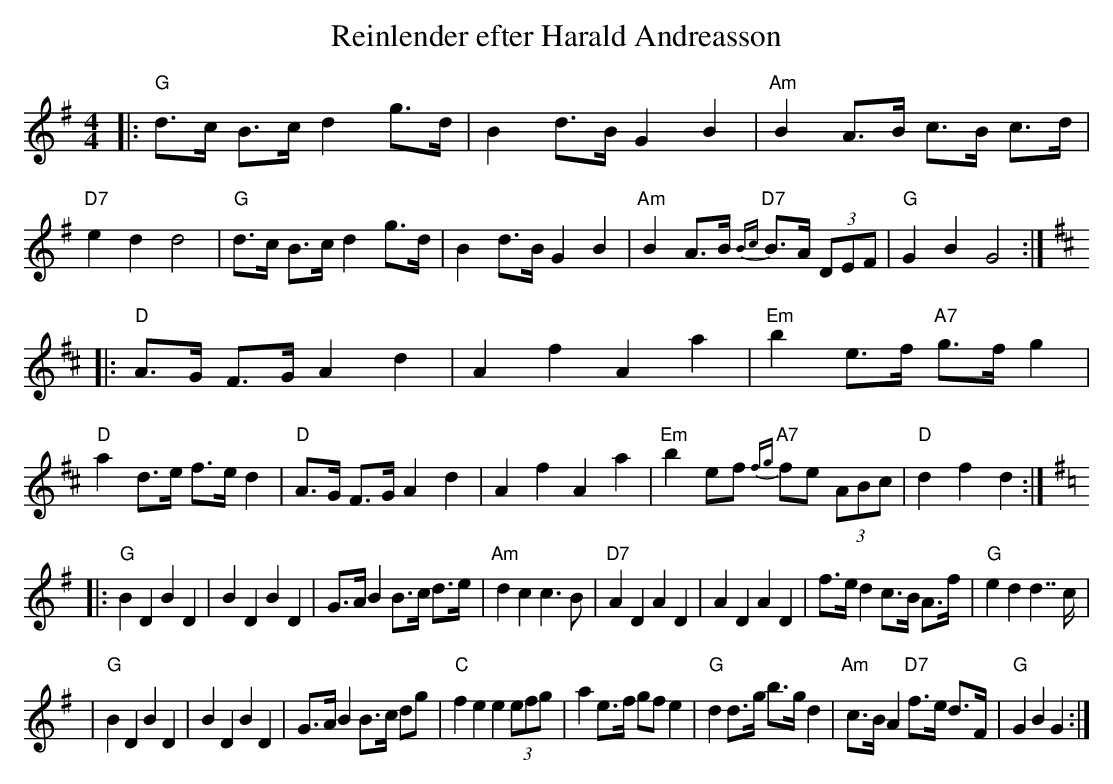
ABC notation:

X:1
T: Reinlender efter Harald Andreasson
M: 4/4
L: 1/8
K: G
|: "G"d>c B>c d2 g>d | B2 d>B G2 B2 | "Am"B2 A>B c>B c>d | "D7"e2 d2 d4 \
|  "G"d>c B>c d2 g>d | B2 d>B G2 B2 | "Am"B2 A>B "D7"{Bc}B>A (3DEF | "G"G2 B2 G4 :|
K: D
|: "D"A>G F>G A2 d2 | A2 f2 A2 a2 | "Em"b2 e>f "A7"g>f g2 | "D"a2 d>e f>e d2 \
|  "D"A>G F>G A2 d2 | A2 f2 A2 a2 | "Em"b2 ef "A7"{fg}fe (3ABc | "D"d2 f2 d2 :|
K: G
|: "G"B2 D2 B2 D2 | B2 D2 B2 D2 | G>A B2 B>c d>e | "Am"d2 c2 c3 B \
| "D7"A2 D2 A2 D2 | A2 D2 A2 D2 | f>e d2 c>B A>f | "G"e2 d2 d7/ c/ |
|  "G"B2 D2 B2 D2 | B2 D2 B2 D2 | G>A B2 B>c dg | "C"f2 e2 e2 (3efg \
|  a2 e>f gf e2 | "G"d2 d>g b>g d2 | "Am"c>B A2 "D7"f>e d>F | "G"G2 B2 G2 :|
